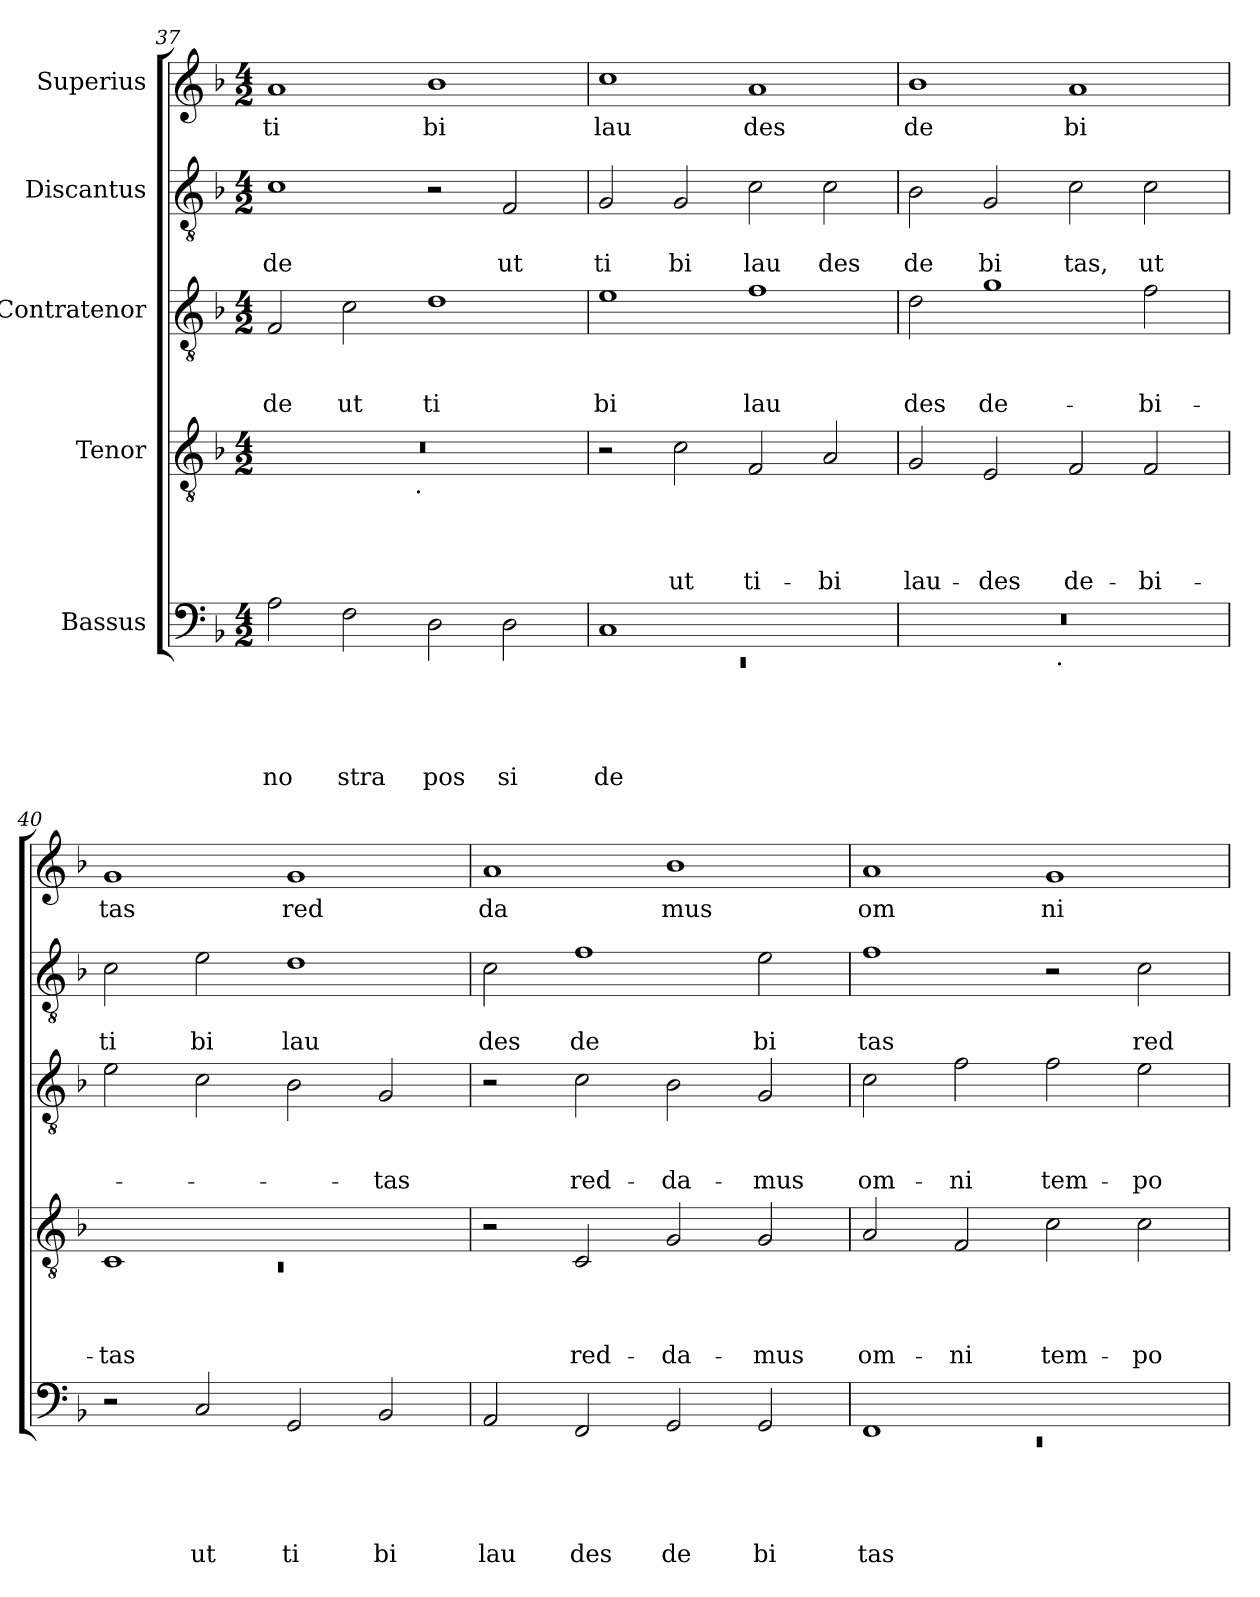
**kern	**text	**text	**text	**text	**text	**kern	**text	**text	**text	**text	**kern	**text	**text	**text	**kern	**text	**text	**kern	**text
*part5	*part5	*part5	*part5	*part5	*part5	*part4	*part4	*part4	*part4	*part4	*part3	*part3	*part3	*part3	*part2	*part2	*part2	*part1	*part1
*staff5	*staff5	*staff5	*staff5	*staff5	*staff5	*staff4	*staff4	*staff4	*staff4	*staff4	*staff3	*staff3	*staff3	*staff3	*staff2	*staff2	*staff2	*staff1	*staff1
*I"Bassus	*	*	*	*	*	*I"Tenor	*	*	*	*	*I"Contratenor	*	*	*	*I"Discantus	*	*	*I"Superius	*
*clefF4	*	*	*	*	*	*clefGv2	*	*	*	*	*clefGv2	*	*	*	*clefGv2	*	*	*clefG2	*
*k[b-]	*	*	*	*	*	*k[b-]	*	*	*	*	*k[b-]	*	*	*	*k[b-]	*	*	*k[b-]	*
*F:	*	*	*	*	*	*F:	*	*	*	*	*F:	*	*	*	*F:	*	*	*F:	*
*M4/2	*	*	*	*	*	*M4/2	*	*	*	*	*M4/2	*	*	*	*M4/2	*	*	*M4/2	*
=37	=37	=37	=37	=37	=37	=37	=37	=37	=37	=37	=37	=37	=37	=37	=37	=37	=37	=37	=37
!	!	!	!	!	!LO:LY:b	!	!	!	!	!	!	!	!	!LO:LY:b	!	!	!LO:LY:b	!	!LO:LY:b
*	*	*	*	*	*	*^	*	*	*	*	*	*	*	*	*	*	*	*	*
2A\	.	.	.	.	no	0r	2ryy	.	.	.	.	2F/	.	.	de	1c	.	de	1a	ti
!	!	!	!	!	!LO:LY:b	!	!	!	!	!	!	!	!	!	!LO:LY:b	!	!	!	!	!
2F\	.	.	.	.	stra	.	4...ryy	.	.	.	.	2c\	.	.	ut	.	.	.	.	.
!	!	!	!	!	!	!	!LO:TX:b:t=.	!	!	!	!	!	!	!	!	!	!	!	!	!
.	.	.	.	.	.	.	1ryy	.	.	.	.	.	.	.	.	.	.	.	.	.
!	!	!	!	!	!LO:LY:b	!	!	!	!	!	!	!	!	!	!LO:LY:b	!	!	!	!	!LO:LY:b
2D\	.	.	.	.	pos	.	.	.	.	.	.	1d	.	.	ti	2r	.	.	1b-	bi
!	!	!	!	!	!LO:LY:b	!	!	!	!	!	!	!	!	!	!	!	!	!LO:LY:b	!	!
2D\	.	.	.	.	si	.	.	.	.	.	.	.	.	.	.	2F/	.	ut	.	.
.	.	.	.	.	.	.	32ryy	.	.	.	.	.	.	.	.	.	.	.	.	.
=38	=38	=38	=38	=38	=38	=38	=38	=38	=38	=38	=38	=38	=38	=38	=38	=38	=38	=38	=38	=38
*^	*	*	*	*	*	*	*	*	*	*	*	*	*	*	*	*	*	*	*	*
!	!LO:N:vis=1	!	!	!	!	!LO:LY:b	!	!	!	!	!	!	!	!	!	!LO:LY:b	!	!	!LO:LY:b	!	!LO:LY:b
*	*	*	*	*	*	*	*v	*v	*	*	*	*	*	*	*	*	*	*	*	*	*
1C	0rEE	.	.	.	.	de	2r	.	.	.	.	1e	.	.	bi	2G/	.	ti	1cc	lau
!	!	!	!	!	!	!	!	!	!	!	!LO:LY:b	!	!	!	!	!	!	!LO:LY:b	!	!
.	.	.	.	.	.	.	2c\	.	.	.	ut	.	.	.	.	2G/	.	bi	.	.
!	!	!	!	!	!	!	!	!	!	!	!LO:LY:b	!	!	!	!LO:LY:b	!	!	!LO:LY:b	!	!LO:LY:b
1ryy	.	.	.	.	.	.	2F/	.	.	.	ti-	1f	.	.	lau	2c\	.	lau	1a	des
!	!	!	!	!	!	!	!	!	!	!	!LO:LY:b	!	!	!	!	!	!	!LO:LY:b	!	!
.	.	.	.	.	.	.	2A/	.	.	.	-bi	.	.	.	.	2c\	.	des	.	.
!!LO:LB:g=z
=39	=39	=39	=39	=39	=39	=39	=39	=39	=39	=39	=39	=39	=39	=39	=39	=39	=39	=39	=39	=39
!	!	!	!	!	!	!	!	!	!	!	!LO:LY:b	!	!	!	!LO:LY:b	!	!	!LO:LY:b	!	!LO:LY:b
0r	2ryy	.	.	.	.	.	2G/	.	.	.	lau-	2d\	.	.	des	2B-\	.	de	1b-	de
!	!	!	!	!	!	!	!	!	!	!	!LO:LY:b	!	!	!	!LO:LY:b	!	!	!LO:LY:b	!	!
.	4...ryy	.	.	.	.	.	2E/	.	.	.	-des	1g	.	.	de-	2G/	.	bi	.	.
!	!LO:TX:b:t=.	!	!	!	!	!	!	!	!	!	!	!	!	!	!	!	!	!	!	!
.	1ryy	.	.	.	.	.	.	.	.	.	.	.	.	.	.	.	.	.	.	.
!	!	!	!	!	!	!	!	!	!	!	!LO:LY:b	!	!	!	!	!	!	!LO:LY:b	!	!LO:LY:b
.	.	.	.	.	.	.	2F/	.	.	.	de-	.	.	.	.	2c\	.	tas,	1a	bi
!	!	!	!	!	!	!	!	!	!	!	!LO:LY:b	!	!	!	!LO:LY:b	!	!	!LO:LY:b	!	!
.	.	.	.	.	.	.	2F/	.	.	.	-bi-	2f\	.	.	-bi-	2c\	.	ut	.	.
.	32ryy	.	.	.	.	.	.	.	.	.	.	.	.	.	.	.	.	.	.	.
=40	=40	=40	=40	=40	=40	=40	=40	=40	=40	=40	=40	=40	=40	=40	=40	=40	=40	=40	=40	=40
*	*	*	*	*	*	*	*^	*	*	*	*	*	*	*	*	*	*	*	*	*
!	!	!	!	!	!	!	!	!LO:N:vis=1	!	!	!	!LO:LY:b	!	!	!	!	!	!	!LO:LY:b	!	!LO:LY:b
*v	*v	*	*	*	*	*	*	*	*	*	*	*	*	*	*	*	*	*	*	*	*
2r	.	.	.	.	.	1C	0rC	.	.	.	-tas	2e\	.	.	.	2c\	.	ti	1g	tas
!	!	!	!	!	!LO:LY:b	!	!	!	!	!	!	!	!	!	!	!	!	!LO:LY:b	!	!
2C/	.	.	.	.	ut	.	.	.	.	.	.	2c\	.	.	.	2e\	.	bi	.	.
!	!	!	!	!	!LO:LY:b	!	!	!	!	!	!	!	!	!	!	!	!	!LO:LY:b	!	!LO:LY:b
2GG/	.	.	.	.	ti	1ryy	.	.	.	.	.	2B-\	.	.	.	1d	.	lau	1g	red
!	!	!	!	!	!LO:LY:b	!	!	!	!	!	!	!	!	!	!LO:LY:b	!	!	!	!	!
2BB-/	.	.	.	.	bi	.	.	.	.	.	.	2G/	.	.	-tas	.	.	.	.	.
*	*	*	*	*	*	*v	*v	*	*	*	*	*	*	*	*	*	*	*	*	*
=41	=41	=41	=41	=41	=41	=41	=41	=41	=41	=41	=41	=41	=41	=41	=41	=41	=41	=41	=41
!	!	!	!	!	!LO:LY:b	!	!	!	!	!	!	!	!	!	!	!	!LO:LY:b	!	!LO:LY:b
2AA/	.	.	.	.	lau	2r	.	.	.	.	2r	.	.	.	2c\	.	des	1a	da
!	!	!	!	!	!LO:LY:b	!	!	!	!	!LO:LY:b	!	!	!	!LO:LY:b	!	!	!LO:LY:b	!	!
2FF/	.	.	.	.	des	2C/	.	.	.	red-	2c\	.	.	red-	1f	.	de	.	.
!	!	!	!	!	!LO:LY:b	!	!	!	!	!LO:LY:b	!	!	!	!LO:LY:b	!	!	!	!	!LO:LY:b
2GG/	.	.	.	.	de	2G/	.	.	.	-da-	2B-\	.	.	-da-	.	.	.	1b-	mus
!	!	!	!	!	!LO:LY:b	!	!	!	!	!LO:LY:b	!	!	!	!LO:LY:b	!	!	!LO:LY:b	!	!
2GG/	.	.	.	.	bi	2G/	.	.	.	-mus	2G/	.	.	-mus	2e\	.	bi	.	.
=42	=42	=42	=42	=42	=42	=42	=42	=42	=42	=42	=42	=42	=42	=42	=42	=42	=42	=42	=42
*^	*	*	*	*	*	*	*	*	*	*	*	*	*	*	*	*	*	*	*
!	!LO:N:vis=1	!	!	!	!	!LO:LY:b	!	!	!	!	!LO:LY:b	!	!	!	!LO:LY:b	!	!	!LO:LY:b	!	!LO:LY:b
1FF	0rEE	.	.	.	.	tas	2A/	.	.	.	om-	2c\	.	.	om-	1f	.	tas	1a	om
!	!	!	!	!	!	!	!	!	!	!	!LO:LY:b	!	!	!	!LO:LY:b	!	!	!	!	!
.	.	.	.	.	.	.	2F/	.	.	.	-ni	2f\	.	.	-ni	.	.	.	.	.
!	!	!	!	!	!	!	!	!	!	!	!LO:LY:b	!	!	!	!LO:LY:b	!	!	!	!	!LO:LY:b
1ryy	.	.	.	.	.	.	2c\	.	.	.	tem-	2f\	.	.	tem-	2r	.	.	1g	ni
!	!	!	!	!	!	!	!	!	!	!	!LO:LY:b	!	!	!	!LO:LY:b	!	!	!LO:LY:b	!	!
.	.	.	.	.	.	.	2c\	.	.	.	-po-	2e\	.	.	-po-	2c\	.	red	.	.
*v	*v	*	*	*	*	*	*	*	*	*	*	*	*	*	*	*	*	*	*	*
=	=	=	=	=	=	=	=	=	=	=	=	=	=	=	=	=	=	=	=
*-	*-	*-	*-	*-	*-	*-	*-	*-	*-	*-	*-	*-	*-	*-	*-	*-	*-	*-	*-
